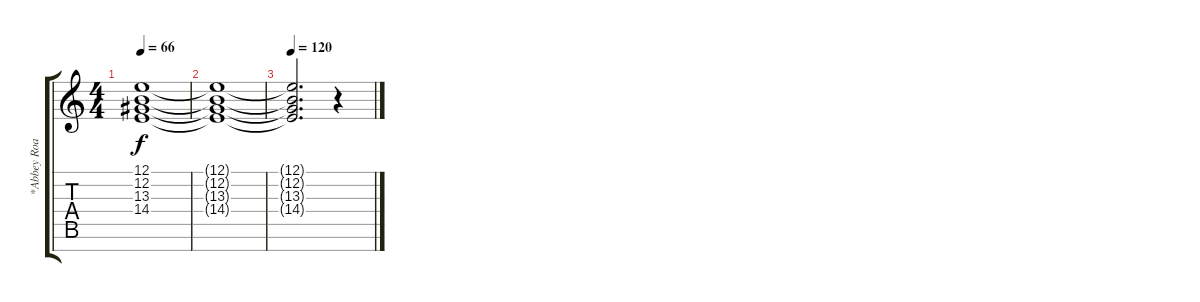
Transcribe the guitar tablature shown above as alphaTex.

\track ("*Abbey Road Orchestra* Brass I" "*Abbey Roa") {instrument trombone}
\staff {score tabs}
\tuning (E4 B3 G3 D3 A2 E2 B1) {hide}
\ts (4 4)
\tempo 66
\clef g2
\ks c
(12.1 12.2 13.3 14.4).1{dy f} |
(12.1{t} 12.2{t} 13.3{t} 14.4{t}).1 |
\tempo 120
(12.1{t} 12.2{t} 13.3{t} 14.4{t}).2{d volume 0} r.4
